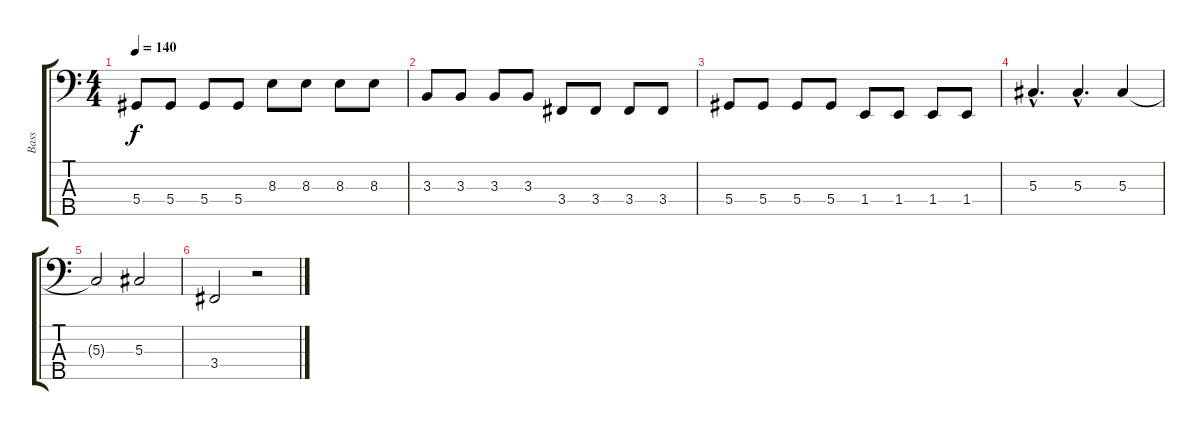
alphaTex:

\track ("Bass" "Bass") {instrument electricbassfinger}
\staff {score tabs}
\tuning (Gb2 Db2 Ab1 Eb1 Bb0) {hide}
\ts (4 4)
\tempo 140
\clef f4
\ks c
5.4.8{dy f} 5.4.8 5.4.8 5.4.8 8.3.8 8.3.8 8.3.8 8.3.8 |
3.3.8 3.3.8 3.3.8 3.3.8 3.4.8 3.4.8 3.4.8 3.4.8 |
5.4.8 5.4.8 5.4.8 5.4.8 1.4.8 1.4.8 1.4.8 1.4.8 |
5.3{hac}.4{d} 5.3{hac}.4{d} 5.3.4 |
5.3{t}.2 5.3.2 |
3.4.2 r.2
